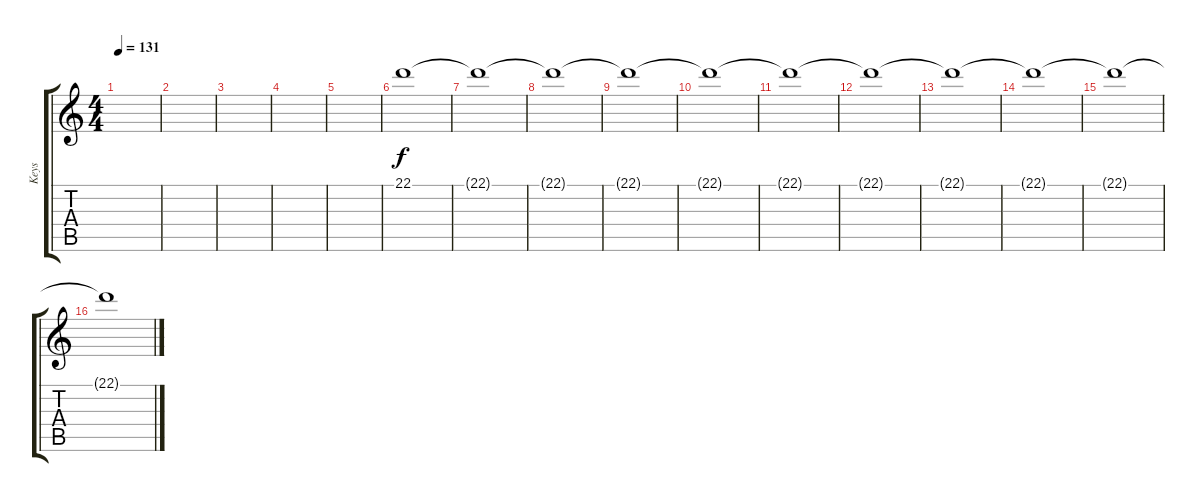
\track ("Keys" "Keys") {instrument synthstrings1}
\staff {score tabs}
\tuning (E4 B3 G3 D3 A2 E2) {hide}
\ts (4 4)
\tempo 131
\clef g2
\ks c
|
|
|
|
|
22.1.1{volume 7} |
22.1{t}.1 |
22.1{t}.1 |
22.1{t}.1 |
22.1{t}.1{volume 7} |
22.1{t}.1 |
22.1{t}.1 |
22.1{t}.1 |
22.1{t}.1 |
22.1{t}.1 |
22.1{t}.1
